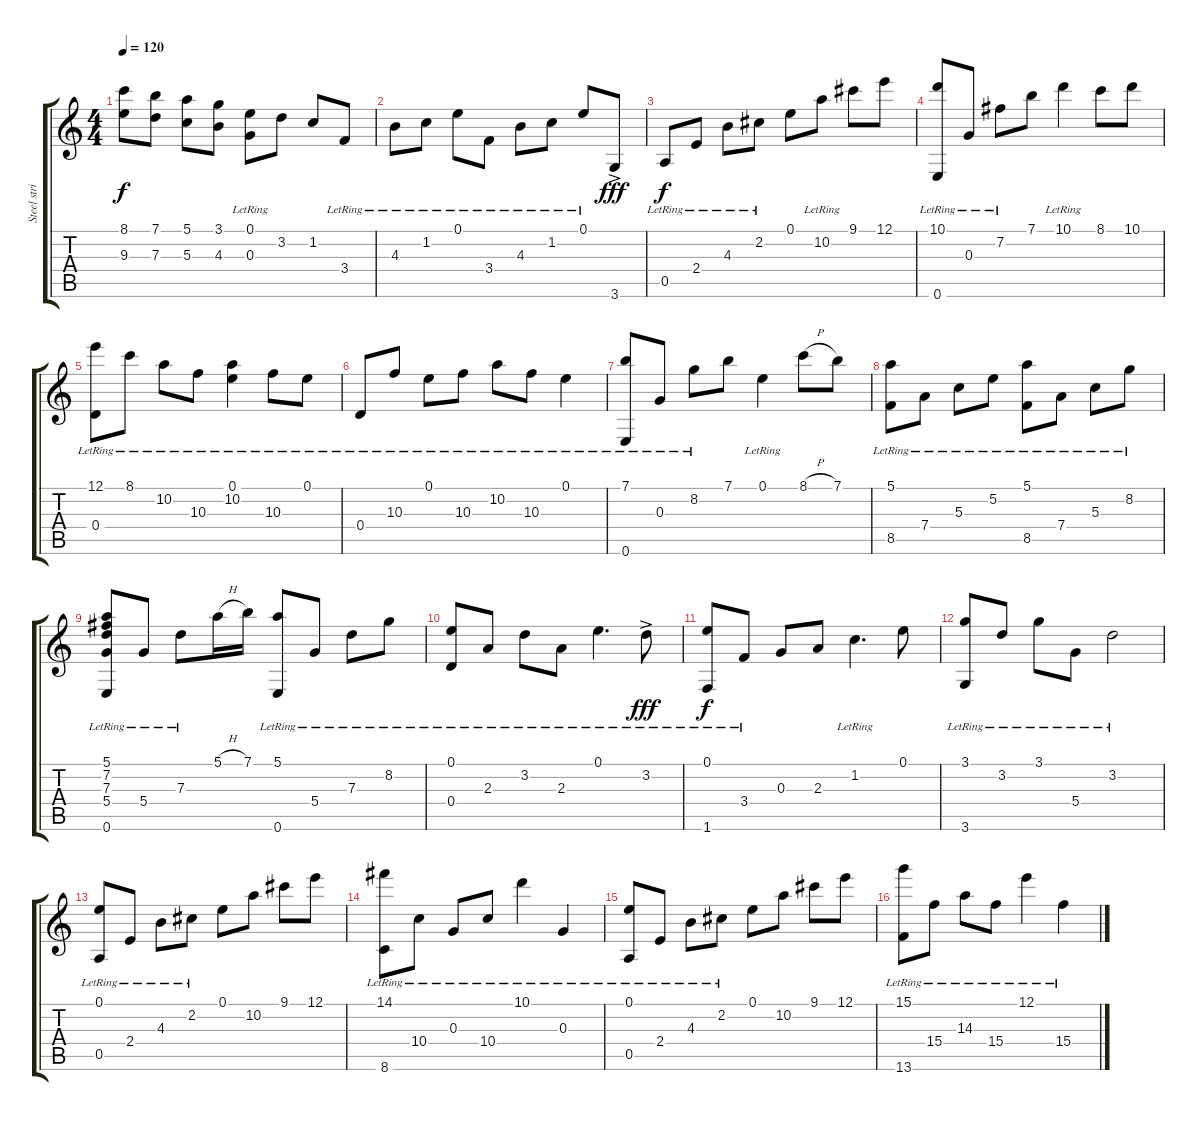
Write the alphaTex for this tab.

\track ("Steel string acoustic guitar" "Steel stri") {instrument acousticguitarnylon}
\staff {score tabs}
\tuning (E4 B3 G3 D3 A2 E2) {hide}
\ts (4 4)
\tempo 120
\clef g2
\ks c
(8.1 9.3).8{dy f} (7.1 7.3).8 (5.1 5.3).8 (3.1 4.3).8 (0.1{lr} 0.3{lr}).8 3.2.8 1.2.8 3.4{lr}.8 |
4.3{lr}.8 1.2{lr}.8 0.1{lr}.8 3.4{lr}.8 4.3{lr}.8 1.2{lr}.8 0.1{lr}.8 3.6{ac}.8{dy fff} |
0.5{lr}.8{dy f} 2.4{lr}.8 4.3{lr}.8 2.2{lr}.8 0.1.8 10.2{lr}.8 9.1.8 12.1.8 |
(10.1{lr} 0.6{lr}).8 0.3{lr}.8 7.2{lr}.8 7.1.8 10.1{lr}.4 8.1.8 10.1.8 |
(12.1{lr} 0.4{lr}).8 8.1{lr}.8 10.2{lr}.8 10.3{lr}.8 (0.1{lr} 10.2{lr}).4 10.3{lr}.8 0.1{lr}.8 |
0.4{lr}.8 10.3{lr}.8 0.1{lr}.8 10.3{lr}.8 10.2{lr}.8 10.3{lr}.8 0.1{lr}.4 |
(7.1{lr} 0.6{lr}).8 0.3{lr}.8 8.2{lr}.8 7.1.8 0.1{lr}.4 8.1{h}.8 7.1.8 |
(5.1{lr} 8.5{lr}).8 7.4{lr}.8 5.3{lr}.8 5.2{lr}.8 (5.1{lr} 8.5{lr}).8 7.4{lr}.8 5.3{lr}.8 8.2{lr}.8 |
(5.1{lr} 7.2{lr} 7.3{lr} 5.4 0.6{lr}).8 5.4{lr}.8 7.3{lr}.8 5.1{h}.16 7.1.16 (5.1{lr} 0.6{lr}).8 5.4{lr}.8 7.3{lr}.8 8.2{lr}.8 |
(0.1{lr} 0.4{lr}).8 2.3{lr}.8 3.2{lr}.8 2.3{lr}.8 0.1{lr}.4{d} 3.2{ac lr}.8{dy fff} |
(0.1{lr} 1.6{lr}).8{dy f} 3.4{lr}.8 0.3.8 2.3.8 1.2{lr}.4{d} 0.1.8 |
(3.1{lr} 3.6{lr}).8 3.2{lr}.8 3.1{lr}.8 5.4{lr}.8 3.2{lr}.2 |
(0.1{lr} 0.5{lr}).8 2.4{lr}.8 4.3{lr}.8 2.2{lr}.8 0.1.8 10.2.8 9.1.8 12.1.8 |
(14.1{lr} 8.6{lr}).8 10.4{lr}.8 0.3{lr}.8 10.4{lr}.8 10.1{lr}.4 0.3{lr}.4 |
(0.1{lr} 0.5{lr}).8 2.4{lr}.8 4.3{lr}.8 2.2{lr}.8 0.1.8 10.2.8 9.1.8 12.1.8 |
(15.1{lr} 13.6{lr}).8 15.4{lr}.8 14.3{lr}.8 15.4{lr}.8 12.1{lr}.4 15.4{lr}.4
